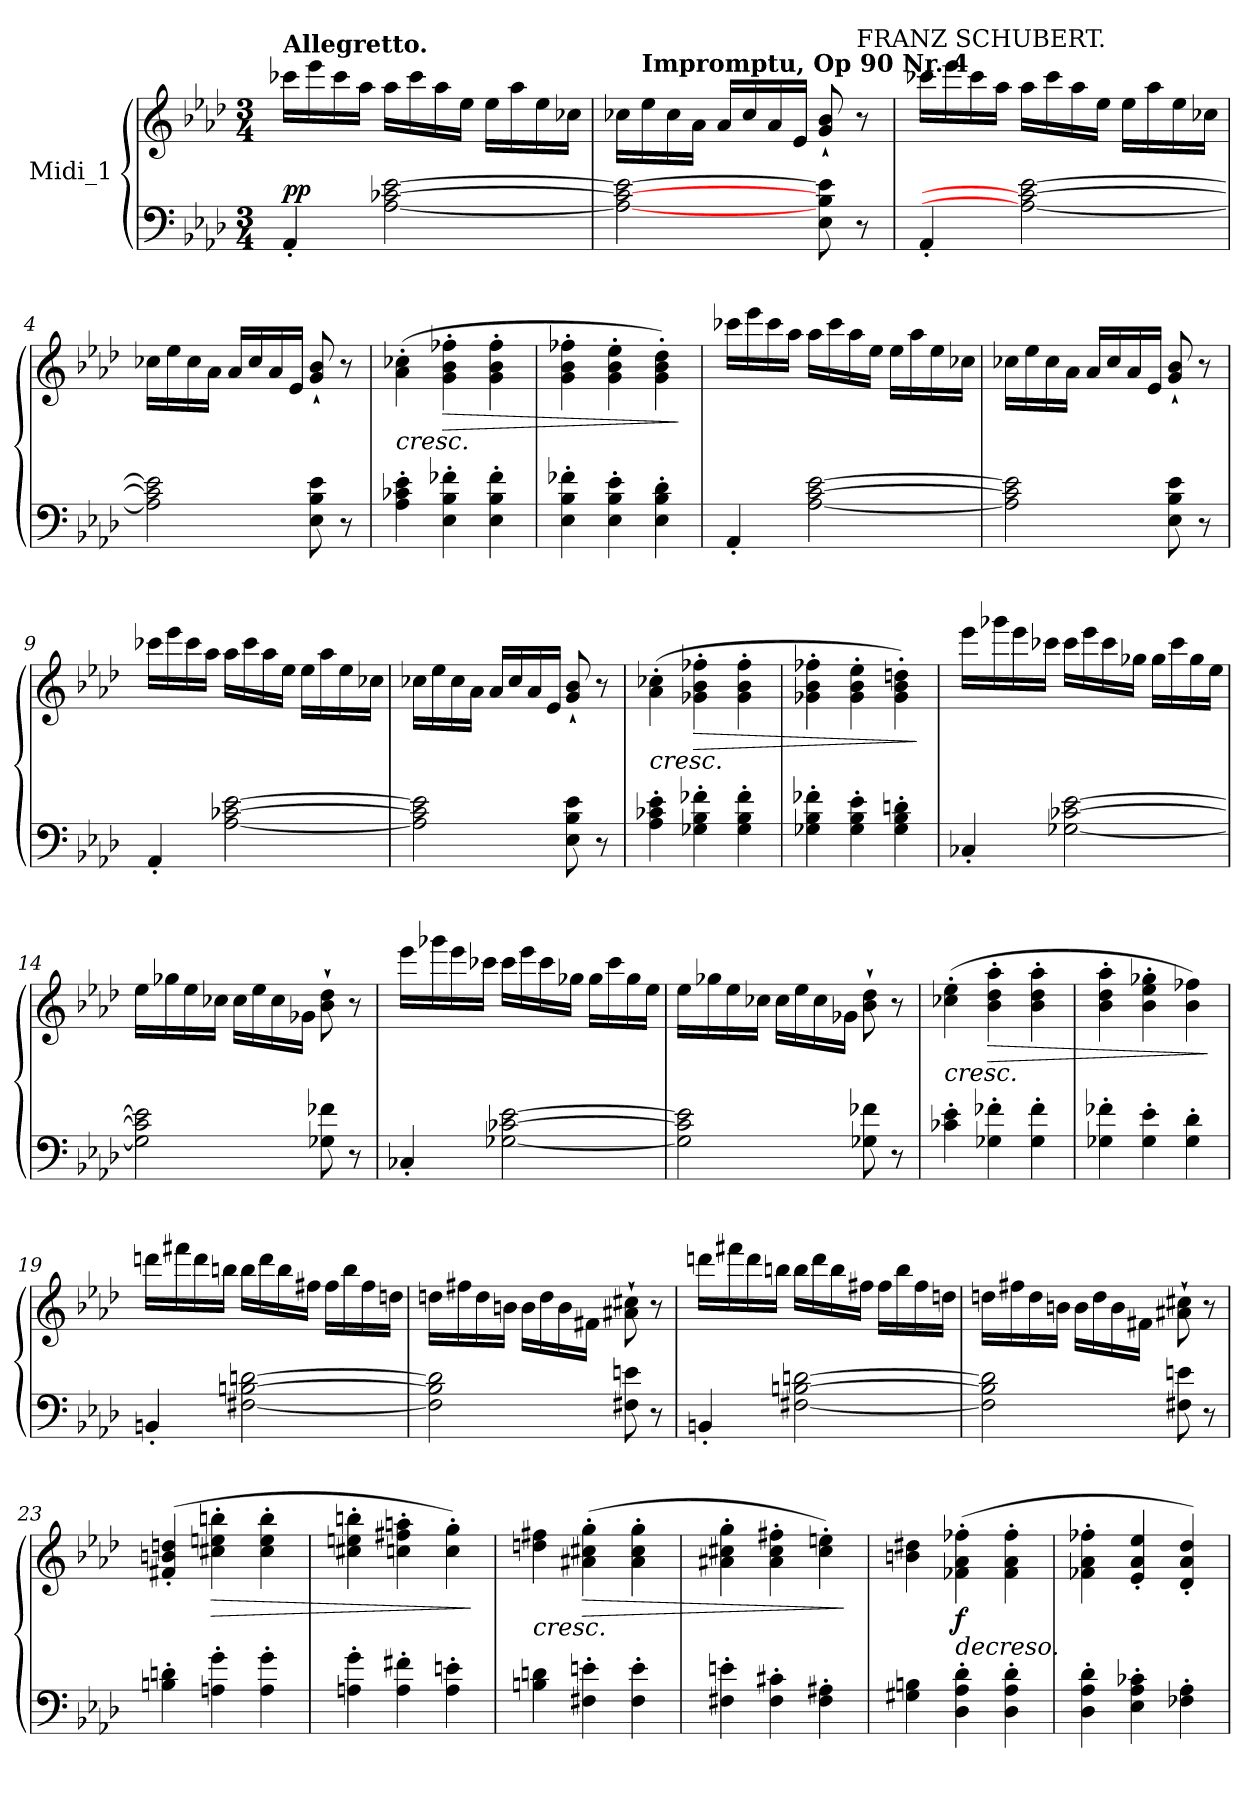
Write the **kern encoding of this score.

**kern	**kern	**dynam
*part1	*part1	*part1
*staff2	*staff1	*staff1/2
*I"Midi_1	*	*
*clefF4	*clefG2	*
*k[b-e-a-d-]	*k[b-e-a-d-]	*
*A-:	*A-:	*
*M3/4	*M3/4	*
=1	=1	=1
!	!LO:TX:a:B:t=Allegretto.	!
!	!	!LO:DY:a=2
4AA-'/	16ccc-X\LL	pp
.	16eee-\	.
.	16ccc-\	.
.	16aa-\JJ	.
[2A-\ [2c-X\ [2e-\	16aa-\LL	.
.	16ccc-\	.
.	16aa-\	.
.	16ee-\JJ	.
.	16ee-\LL	.
.	16aa-\	.
.	16ee-\	.
.	16cc-X\JJ	.
=2	=2	=2
2A-\_ 2c-\_ 2e-\_	16cc-X\LL	.
!	!LO:TX:a:B:t=Impromptu, Op 90 Nr. 4	!
.	16ee-\	.
.	16cc-\	.
.	16a-\JJ	.
.	16a-/LL	.
.	16cc-/	.
.	16a-/	.
.	16e-/JJ	.
8E-\ 8B-\ 8e-\]	8g/` 8b-/`	.
!	!LO:TX:a:t=FRANZ SCHUBERT.	!
8r	8r	.
=3	=3	=3
4AA-'/	16ccc-X\LL	.
.	16eee-\	.
.	16ccc-\	.
.	16aa-\JJ	.
2A-\_ 2c-\_ [2e-\	16aa-\LL	.
.	16ccc-\	.
.	16aa-\	.
.	16ee-\JJ	.
.	16ee-\LL	.
.	16aa-\	.
.	16ee-\	.
.	16cc-X\JJ	.
!!LO:LB:g=z
=4	=4	=4
2A-\] 2c-\] 2e-\]	16cc-X\LL	.
.	16ee-\	.
.	16cc-\	.
.	16a-\JJ	.
.	16a-/LL	.
.	16cc-/	.
.	16a-/	.
.	16e-/JJ	.
8E-\ 8B-\ 8e-\	8g/` 8b-/`	.
8r	8r	.
=5	=5	=5
!	!	!LO:HP:b
4A-\' 4c-X\' 4e-\'	(>4a-\' 4cc-X\'	<
!	!	!LO:HP:b
4E-\' 4B-\' 4f-X\'	4g\' 4b-\' 4ff-X\'	>
4E-\' 4B-\' 4f-\'	4g\' 4b-\' 4ff-\'	[
=6	=6	=6
4E-\' 4B-\' 4f-X\'	4g\' 4b-\' 4ff-X\'	.
4E-\' 4B-\' 4e-\'	4g\' 4b-\' 4ee-\'	.
4E-\' 4B-\' 4d-\'	4g\' 4b-\' 4dd-\')	.
.	.	]
=7	=7	=7
4AA-'/	16ccc-X\LL	.
.	16eee-\	.
.	16ccc-\	.
.	16aa-\JJ	.
[2A-\ [2c\ [2e-\	16aa-\LL	.
.	16ccc-\	.
.	16aa-\	.
.	16ee-\JJ	.
.	16ee-\LL	.
.	16aa-\	.
.	16ee-\	.
.	16cc-X\JJ	.
=8	=8	=8
2A-\] 2c\] 2e-\]	16cc-X\LL	.
.	16ee-\	.
.	16cc-\	.
.	16a-\JJ	.
.	16a-/LL	.
.	16cc-/	.
.	16a-/	.
.	16e-/JJ	.
8E-\ 8B-\ 8e-\	8g/` 8b-/`	.
8r	8r	.
!!LO:LB:g=z
=9	=9	=9
4AA-'/	16ccc-X\LL	.
.	16eee-\	.
.	16ccc-\	.
.	16aa-\JJ	.
[2A-\ [2c-X\ [2e-\	16aa-\LL	.
.	16ccc-\	.
.	16aa-\	.
.	16ee-\JJ	.
.	16ee-\LL	.
.	16aa-\	.
.	16ee-\	.
.	16cc-X\JJ	.
=10	=10	=10
2A-\] 2c-\] 2e-\]	16cc-X\LL	.
.	16ee-\	.
.	16cc-\	.
.	16a-\JJ	.
.	16a-/LL	.
.	16cc-/	.
.	16a-/	.
.	16e-/JJ	.
8E-\ 8B-\ 8e-\	8g/` 8b-/`	.
8r	8r	.
=11	=11	=11
!	!	!LO:HP:b
4A-\' 4c-X\' 4e-\'	(>4a-\' 4cc-X\'	<
!	!	!LO:HP:b
4G-X\' 4B-\' 4f-X\'	4g-X\' 4b-\' 4ff-X\'	>
4G-\' 4B-\' 4f-\'	4g-\' 4b-\' 4ff-\'	[
=12	=12	=12
4G-X\' 4B-\' 4f-X\'	4g-X\' 4b-\' 4ff-X\'	.
4G-\' 4B-\' 4e-\'	4g-\' 4b-\' 4ee-\'	.
4G-\' 4B-\' 4dn\'	4g-\' 4b-\' 4ddn\')	.
.	.	]
!!LO:LB:g=z
=13	=13	=13
4C-X'/	16eee-\LL	.
.	16ggg-X\	.
.	16eee-\	.
.	16ccc-X\JJ	.
[2G-X\ [2c-X\ [2e-\	16ccc-\LL	.
.	16eee-\	.
.	16ccc-\	.
.	16gg-X\JJ	.
.	16gg-\LL	.
.	16ccc-\	.
.	16gg-\	.
.	16ee-\JJ	.
!!LO:LB:g=z
=14	=14	=14
2G-i\] 2c-i\] 2e-\]	16ee-\LL	.
.	16gg-X\	.
.	16ee-\	.
.	16cc-X\JJ	.
.	16cc-\LL	.
.	16ee-\	.
.	16cc-\	.
.	16g-X\JJ	.
8G-\ 8f-X\	8b-\` 8dd-\`	.
8r	8r	.
=15	=15	=15
4C-X'/	16eee-\LL	.
.	16ggg-X\	.
.	16eee-\	.
.	16ccc-X\JJ	.
[2G-X\ [2c-X\ [2e-\	16ccc-\LL	.
.	16eee-\	.
.	16ccc-\	.
.	16gg-X\JJ	.
.	16gg-\LL	.
.	16ccc-\	.
.	16gg-\	.
.	16ee-\JJ	.
=16	=16	=16
2G-\] 2c-\] 2e-\]	16ee-\LL	.
.	16gg-X\	.
.	16ee-\	.
.	16cc-X\JJ	.
.	16cc-\LL	.
.	16ee-\	.
.	16cc-\	.
.	16g-X\JJ	.
8G-X\ 8f-X\	8b-\` 8dd-\`	.
8r	8r	.
=17	=17	=17
!	!	!LO:HP:b
4c-X\' 4e-\'	(>4cc-X\' 4ee-\'	<
!	!	!LO:HP:b
4G-X\' 4f-X\'	4b-\' 4dd-\' 4aa-\'	>
4G-\' 4f-\'	4b-\' 4dd-\' 4aa-\'	[
!!LO:PB:g=z
=18	=18	=18
4G-X\' 4f-X\'	4b-\' 4dd-\' 4aa-\'	.
4G-\' 4e-\'	4b-\' 4ee-\' 4gg-X\'	.
4G-\' 4d-\'	4b-\ 4ff-X\)	.
.	.	]
!!LO:LB:g=z
=19	=19	=19
4BBn'/	16dddn\LL	.
.	16fff#X\	.
.	16ddd\	.
.	16bbn\JJ	.
[2F#X\ [2Bn\ [2dn\	16bb\LL	.
.	16ddd\	.
.	16bb\	.
.	16ff#X\JJ	.
.	16ff#\LL	.
.	16bb\	.
.	16ff#\	.
.	16ddn\JJ	.
=20	=20	=20
2F#\] 2B\] 2d\]	16ddn\LL	.
.	16ff#X\	.
.	16dd\	.
.	16bn\JJ	.
.	16b\LL	.
.	16dd\	.
.	16b\	.
.	16f#X\JJ	.
8F#X\ 8en\	8a#X\` 8cc#X\`	.
8r	8r	.
!!LO:LB:g=z
=21	=21	=21
4BBn'/	16dddn\LL	.
.	16fff#X\	.
.	16ddd\	.
.	16bbn\JJ	.
[2F#X\ [2Bn\ [2dn\	16bb\LL	.
.	16ddd\	.
.	16bb\	.
.	16ff#X\JJ	.
.	16ff#\LL	.
.	16bb\	.
.	16ff#\	.
.	16ddn\JJ	.
=22	=22	=22
2F#\] 2B\] 2d\]	16ddn\LL	.
.	16ff#X\	.
.	16dd\	.
.	16bn\JJ	.
.	16b\LL	.
.	16dd\	.
.	16b\	.
.	16f#X\JJ	.
8F#X\ 8en\	8a#X\` 8cc#X\`	.
8r	8r	.
!!LO:LB:g=z
=23	=23	=23
4Bn\' 4dn\'	(>4f#X/' 4bn/' 4ddn/'	.
!	!	!LO:HP:b
4An\' 4g\'	4cc#X\' 4een\' 4bbn\'	>
4A\' 4g\'	4cc#\' 4ee\' 4bb\'	.
=24	=24	=24
4An\' 4g\'	4cc#X\' 4een\' 4bbn\'	.
4A\' 4f#X\'	4ccn\' 4ff#X\' 4aan\'	.
4A\' 4en\'	4cc\' 4gg\')	.
.	.	]
=25	=25	=25
!	!	!LO:HP:b
4Bn\ 4dn\	4ddn\ 4ff#X\	<
!	!	!LO:HP:b
4F#X\' 4en\'	(>4a#X\' 4cc#X\' 4gg\'	>
4F#\' 4e\'	4a#\' 4cc#\' 4gg\'	[
=26	=26	=26
4F#X\' 4en\'	4a#X\' 4cc#X\' 4gg\'	.
4F#\' 4c#X\'	4a#\' 4cc#\' 4ff#X\'	.
4F#\' 4A#X\'	4cc#\' 4een\')	.
.	.	]
=27	=27	=27
4G#X\ 4Bn\	4bn\ 4dd#X\	.
!	!LO:TX:b:i:t=decreso.	!
!	!	!LO:DY:b
4D-i\' 4A-i\' 4d-i\'	(>4f-X\' 4a-\' 4ff-X\'	f
4D-\' 4A-\' 4d-\'	4f-\' 4a-\' 4ff-\'	.
=28	=28	=28
4D-\' 4A-\' 4d-\'	4f-X\' 4a-\' 4ff-X\'	.
4E-\' 4A-\' 4c-X\'	4e-/' 4a-/' 4ee-/'	.
4F-X\' 4A-\'	4d-/' 4a-/' 4dd-/')	.
=	=	=
*-	*-	*-
